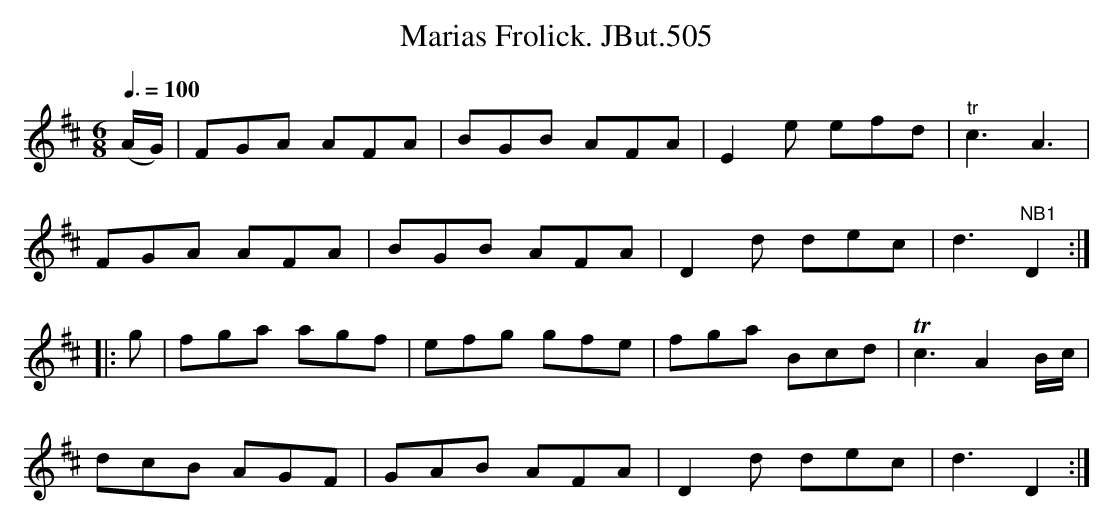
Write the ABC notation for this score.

X:1
T:Marias Frolick. JBut.505
M:6/8
L:1/8
Q:3/8=100
K:D
(A/G/)|FGA AFA|BGB AFA|E2e efd|"^tr"c3A3|
FGA AFA|BGB AFA|D2d dec|d3"^NB1"D2:|
|:g|fga agf|efg gfe|fga Bcd|Tc3A2B/c/|
dcB AGF|GAB AFA|D2d dec|d3D2:|
